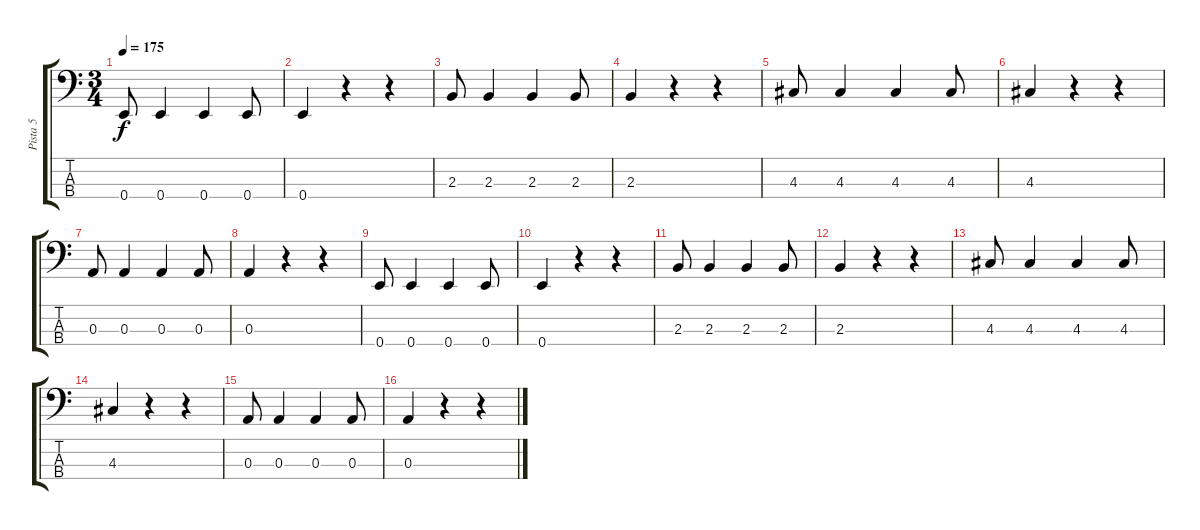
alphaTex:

\track ("Pista 5" "Pista 5") {instrument electricbassfinger}
\staff {score tabs}
\tuning (G2 D2 A1 E1) {hide}
\ts (3 4)
\tempo 175
\clef f4
\ks c
0.4.8{dy f volume 15} 0.4.4 0.4.4 0.4.8 |
0.4.4 r.4 r.4 |
2.3.8 2.3.4 2.3.4 2.3.8 |
2.3.4 r.4 r.4 |
4.3.8 4.3.4 4.3.4 4.3.8 |
4.3.4 r.4 r.4 |
0.3.8 0.3.4 0.3.4 0.3.8 |
0.3.4 r.4 r.4 |
0.4.8 0.4.4 0.4.4 0.4.8 |
0.4.4 r.4 r.4 |
2.3.8 2.3.4 2.3.4 2.3.8 |
2.3.4 r.4 r.4 |
4.3.8 4.3.4 4.3.4 4.3.8 |
4.3.4 r.4 r.4 |
0.3.8 0.3.4 0.3.4 0.3.8 |
0.3.4 r.4 r.4
